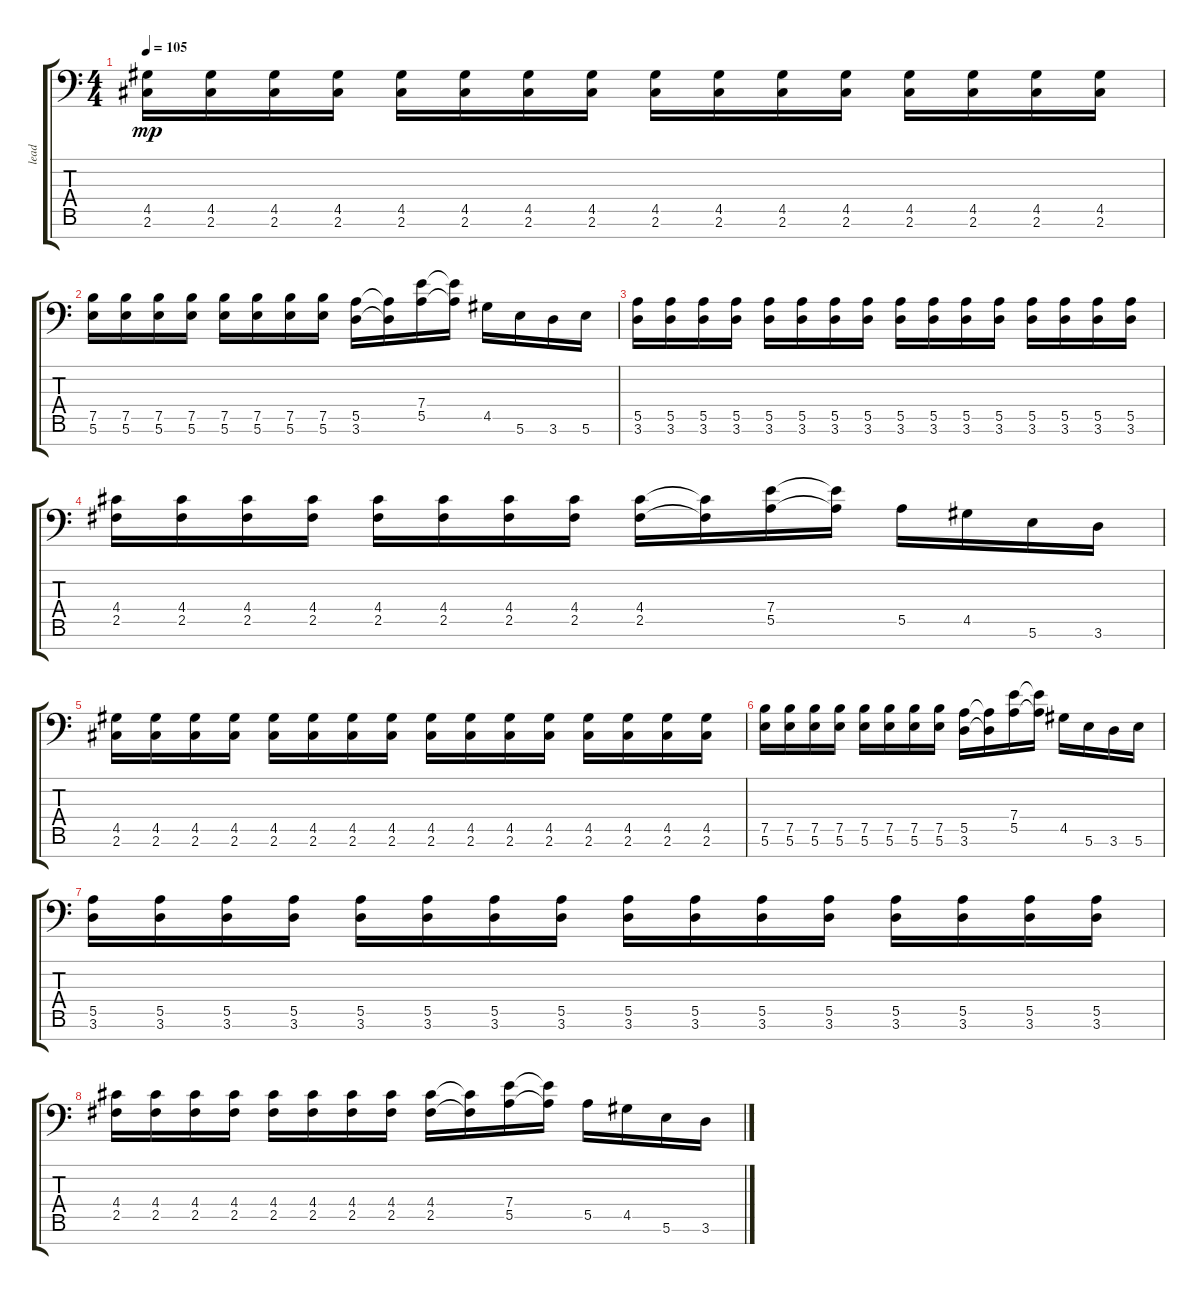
\track ("lead" "lead") {instrument distortionguitar}
\staff {score tabs}
\tuning (B3 G3 D3 A2 E2 B1 Gb1) {hide}
\ts (4 4)
\tempo 105
\clef f4
\ks c
(4.5 2.6).16{dy mp} (4.5 2.6).16 (4.5 2.6).16 (4.5 2.6).16 (4.5 2.6).16 (4.5 2.6).16 (4.5 2.6).16 (4.5 2.6).16 (4.5 2.6).16 (4.5 2.6).16 (4.5 2.6).16 (4.5 2.6).16 (4.5 2.6).16 (4.5 2.6).16 (4.5 2.6).16 (4.5 2.6).16 |
(7.5 5.6).16 (7.5 5.6).16 (7.5 5.6).16 (7.5 5.6).16 (7.5 5.6).16 (7.5 5.6).16 (7.5 5.6).16 (7.5 5.6).16 (5.5 3.6).16 (5.5{t} 3.6{t}).16 (7.4 5.5).16 (7.4{t} 5.5{t}).16 4.5.16 5.6.16 3.6.16 5.6.16 |
(5.5 3.6).16 (5.5 3.6).16 (5.5 3.6).16 (5.5 3.6).16 (5.5 3.6).16 (5.5 3.6).16 (5.5 3.6).16 (5.5 3.6).16 (5.5 3.6).16 (5.5 3.6).16 (5.5 3.6).16 (5.5 3.6).16 (5.5 3.6).16 (5.5 3.6).16 (5.5 3.6).16 (5.5 3.6).16 |
(4.4 2.5).16 (4.4 2.5).16 (4.4 2.5).16 (4.4 2.5).16 (4.4 2.5).16 (4.4 2.5).16 (4.4 2.5).16 (4.4 2.5).16 (4.4 2.5).16 (4.4{t} 2.5{t}).16 (7.4 5.5).16 (7.4{t} 5.5{t}).16 5.5.16 4.5.16 5.6.16 3.6.16 |
(4.5 2.6).16 (4.5 2.6).16 (4.5 2.6).16 (4.5 2.6).16 (4.5 2.6).16 (4.5 2.6).16 (4.5 2.6).16 (4.5 2.6).16 (4.5 2.6).16 (4.5 2.6).16 (4.5 2.6).16 (4.5 2.6).16 (4.5 2.6).16 (4.5 2.6).16 (4.5 2.6).16 (4.5 2.6).16 |
(7.5 5.6).16 (7.5 5.6).16 (7.5 5.6).16 (7.5 5.6).16 (7.5 5.6).16 (7.5 5.6).16 (7.5 5.6).16 (7.5 5.6).16 (5.5 3.6).16 (5.5{t} 3.6{t}).16 (7.4 5.5).16 (7.4{t} 5.5{t}).16 4.5.16 5.6.16 3.6.16 5.6.16 |
(5.5 3.6).16 (5.5 3.6).16 (5.5 3.6).16 (5.5 3.6).16 (5.5 3.6).16 (5.5 3.6).16 (5.5 3.6).16 (5.5 3.6).16 (5.5 3.6).16 (5.5 3.6).16 (5.5 3.6).16 (5.5 3.6).16 (5.5 3.6).16 (5.5 3.6).16 (5.5 3.6).16 (5.5 3.6).16 |
(4.4 2.5).16 (4.4 2.5).16 (4.4 2.5).16 (4.4 2.5).16 (4.4 2.5).16 (4.4 2.5).16 (4.4 2.5).16 (4.4 2.5).16 (4.4 2.5).16 (4.4{t} 2.5{t}).16 (7.4 5.5).16 (7.4{t} 5.5{t}).16 5.5.16 4.5.16 5.6.16 3.6.16
